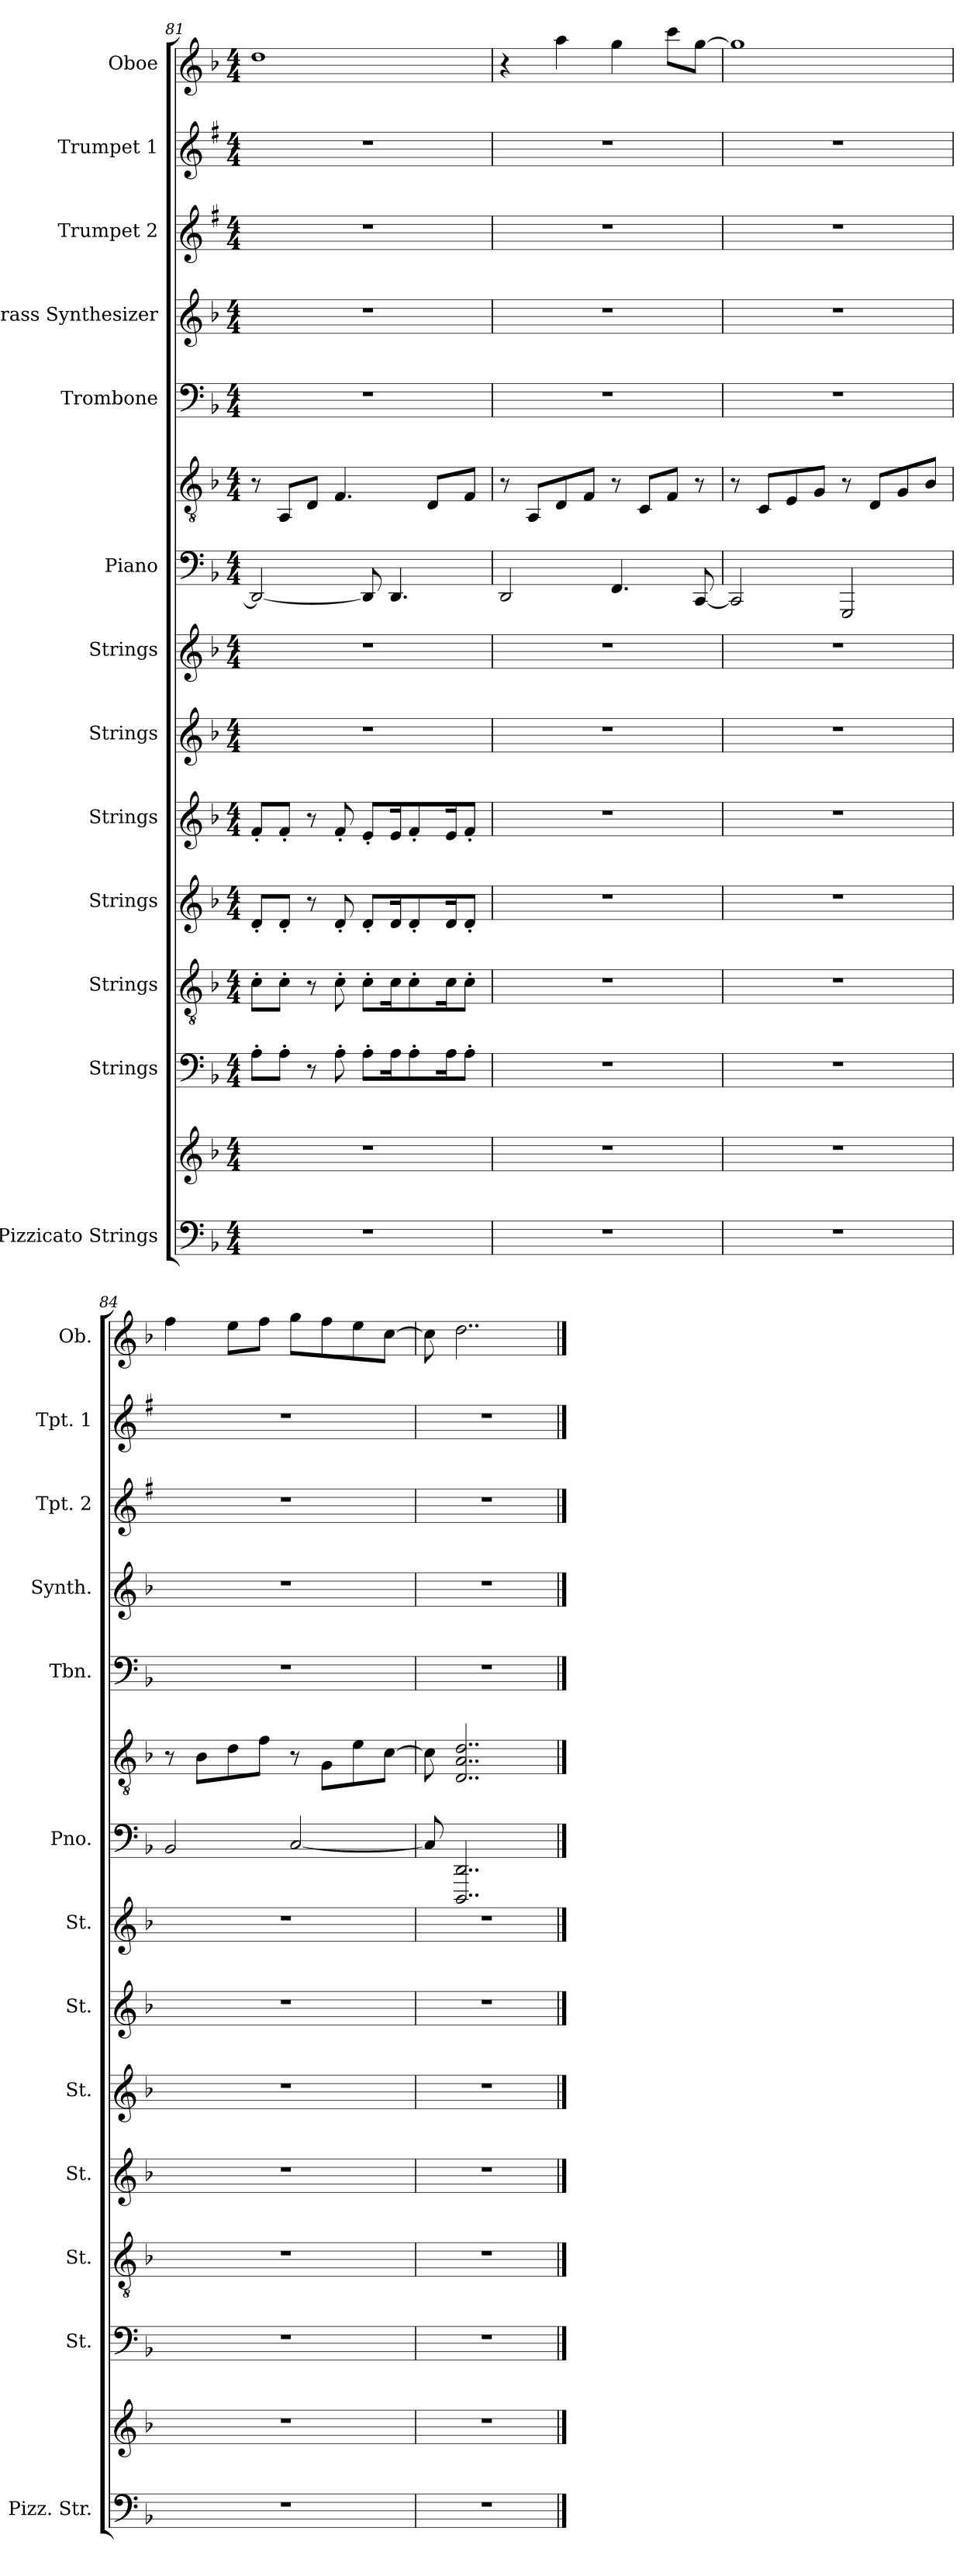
**kern	**kern	**kern	**kern	**kern	**kern	**kern	**kern	**kern	**kern	**kern	**kern	**kern	**kern	**kern
*part13	*part13	*part12	*part11	*part10	*part9	*part8	*part7	*part6	*part6	*part5	*part4	*part3	*part2	*part1
*staff15	*staff14	*staff13	*staff12	*staff11	*staff10	*staff9	*staff8	*staff7	*staff6	*staff5	*staff4	*staff3	*staff2	*staff1
*I"Pizzicato Strings	*	*I"Strings	*I"Strings	*I"Strings	*I"Strings	*I"Strings	*I"Strings	*I"Piano	*	*I"Trombone	*I"Brass Synthesizer	*I"Trumpet 2	*I"Trumpet 1	*I"Oboe
*I'Pizz. Str.	*	*I'St.	*I'St.	*I'St.	*I'St.	*I'St.	*I'St.	*I'Pno.	*	*I'Tbn.	*I'Synth.	*I'Tpt. 2	*I'Tpt. 1	*I'Ob.
*clefF4	*clefG2	*clefF4	*clefGv2	*clefG2	*clefG2	*clefG2	*clefG2	*clefF4	*clefGv2	*clefF4	*clefG2	*clefG2	*clefG2	*clefG2
*	*	*	*	*	*	*	*	*	*	*	*	*ITrd1c2	*ITrd1c2	*
*k[b-]	*k[b-]	*k[b-]	*k[b-]	*k[b-]	*k[b-]	*k[b-]	*k[b-]	*k[b-]	*k[b-]	*k[b-]	*k[b-]	*k[b-]	*k[b-]	*k[b-]
*M4/4	*M4/4	*M4/4	*M4/4	*M4/4	*M4/4	*M4/4	*M4/4	*M4/4	*M4/4	*M4/4	*M4/4	*M4/4	*M4/4	*M4/4
=81	=81	=81	=81	=81	=81	=81	=81	=81	=81	=81	=81	=81	=81	=81
1r	1r	8A'\L	8c'\L	8d'/L	8f'/L	1r	1r	2DD/_	8r	1r	1r	1r	1r	1dd
.	.	8A'\J	8c'\J	8d'/J	8f'/J	.	.	.	8AA/L	.	.	.	.	.
.	.	8r	8r	8r	8r	.	.	.	8D/J	.	.	.	.	.
.	.	8A'\	8c'\	8d'/	8f'/	.	.	.	4.F/	.	.	.	.	.
.	.	8A'\L	8c'\L	8d'/L	8e'/L	.	.	8DD/]	.	.	.	.	.	.
.	.	16A\K	16c\K	16d/K	16e/K	.	.	4.DD/	.	.	.	.	.	.
.	.	8A'\	8c'\	8d'/	8f'/	.	.	.	.	.	.	.	.	.
.	.	.	.	.	.	.	.	.	8D/L	.	.	.	.	.
.	.	16A\K	16c\K	16d/K	16e/K	.	.	.	.	.	.	.	.	.
.	.	8A'\J	8c'\J	8d'/J	8f'/J	.	.	.	8F/J	.	.	.	.	.
!!LO:PB:g=z
=82	=82	=82	=82	=82	=82	=82	=82	=82	=82	=82	=82	=82	=82	=82
1r	1r	1r	1r	1r	1r	1r	1r	2DD/	8r	1r	1r	1r	1r	4r
.	.	.	.	.	.	.	.	.	8AA/L	.	.	.	.	.
.	.	.	.	.	.	.	.	.	8D/	.	.	.	.	4aa\
.	.	.	.	.	.	.	.	.	8F/J	.	.	.	.	.
.	.	.	.	.	.	.	.	4.FF/	8r	.	.	.	.	4gg\
.	.	.	.	.	.	.	.	.	8C/L	.	.	.	.	.
.	.	.	.	.	.	.	.	.	8F/J	.	.	.	.	8ccc\L
.	.	.	.	.	.	.	.	[8CC/	8r	.	.	.	.	[8gg\J
=83	=83	=83	=83	=83	=83	=83	=83	=83	=83	=83	=83	=83	=83	=83
1r	1r	1r	1r	1r	1r	1r	1r	2CC/]	8r	1r	1r	1r	1r	1gg]
.	.	.	.	.	.	.	.	.	8C/L	.	.	.	.	.
.	.	.	.	.	.	.	.	.	8E/	.	.	.	.	.
.	.	.	.	.	.	.	.	.	8G/J	.	.	.	.	.
.	.	.	.	.	.	.	.	2GGG/	8r	.	.	.	.	.
.	.	.	.	.	.	.	.	.	8D/L	.	.	.	.	.
.	.	.	.	.	.	.	.	.	8G/	.	.	.	.	.
.	.	.	.	.	.	.	.	.	8B-/J	.	.	.	.	.
=84	=84	=84	=84	=84	=84	=84	=84	=84	=84	=84	=84	=84	=84	=84
1r	1r	1r	1r	1r	1r	1r	1r	2BB-/	8r	1r	1r	1r	1r	4ff\
.	.	.	.	.	.	.	.	.	8B-\L	.	.	.	.	.
.	.	.	.	.	.	.	.	.	8d\	.	.	.	.	8ee\L
.	.	.	.	.	.	.	.	.	8f\J	.	.	.	.	8ff\J
.	.	.	.	.	.	.	.	[2C/	8r	.	.	.	.	8gg\L
.	.	.	.	.	.	.	.	.	8G\L	.	.	.	.	8ff\
.	.	.	.	.	.	.	.	.	8e\	.	.	.	.	8ee\
.	.	.	.	.	.	.	.	.	[8c\J	.	.	.	.	[8cc\J
=85	=85	=85	=85	=85	=85	=85	=85	=85	=85	=85	=85	=85	=85	=85
1r	1r	1r	1r	1r	1r	1r	1r	8C/]	8c\]	1r	1r	1r	1r	8cc\]
.	.	.	.	.	.	.	.	2..DDD/ 2..DD/	2..D/ 2..A/ 2..d/	.	.	.	.	2..dd\
==	==	==	==	==	==	==	==	==	==	==	==	==	==	==
*-	*-	*-	*-	*-	*-	*-	*-	*-	*-	*-	*-	*-	*-	*-
